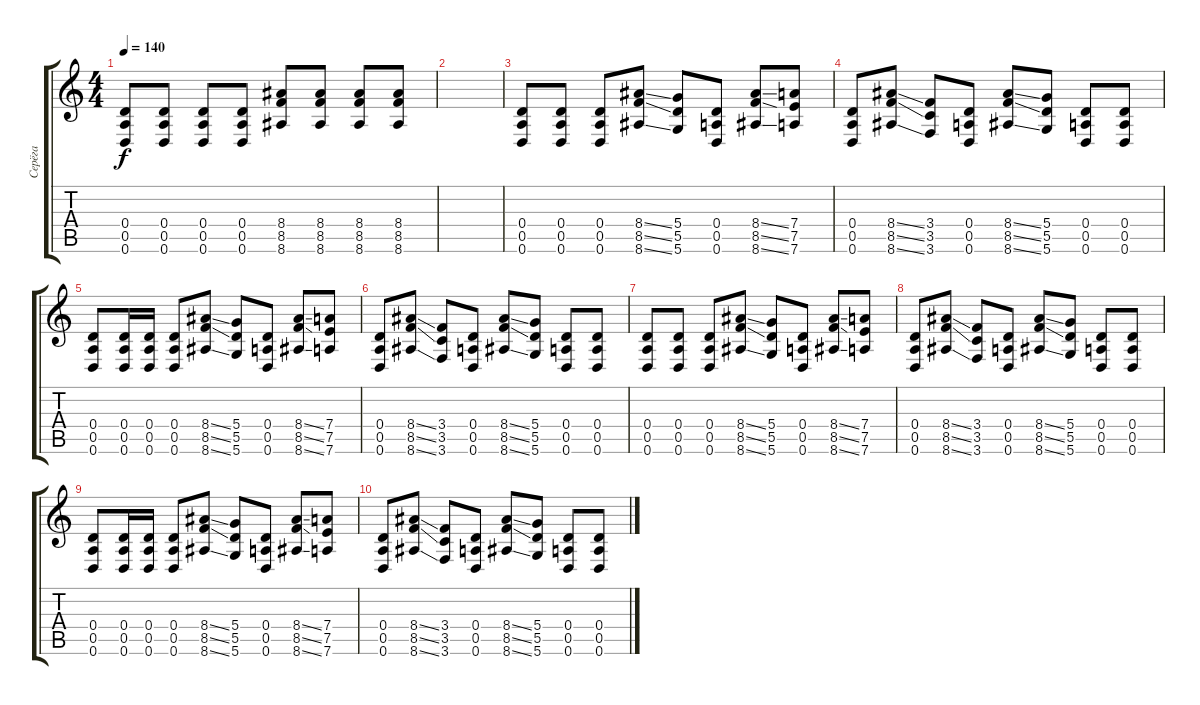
\track ("Серёга" "Серёга") {instrument distortionguitar}
\staff {score tabs}
\tuning (E4 B3 G3 D3 A2 D2) {hide}
\ts (4 4)
\tempo 140
\clef g2
\ks c
(0.4 0.5 0.6).8{dy f} (0.4 0.5 0.6).8 (0.4 0.5 0.6).8 (0.4 0.5 0.6).8 (8.4 8.5 8.6).8 (8.4 8.5 8.6).8 (8.4 8.5 8.6).8 (8.4 8.5 8.6).8 |
|
(0.4 0.5 0.6).8 (0.4 0.5 0.6).8 (0.4 0.5 0.6).8 (8.4{ss} 8.5{ss} 8.6{ss}).8 (5.4 5.5 5.6).8 (0.4 0.5 0.6).8 (8.4{ss} 8.5{ss} 8.6{ss}).8 (7.4 7.5 7.6).8 |
(0.4 0.5 0.6).8 (8.4{ss} 8.5{ss} 8.6{ss}).8 (3.4 3.5 3.6).8 (0.4 0.5 0.6).8 (8.4{ss} 8.5{ss} 8.6{ss}).8 (5.4 5.5 5.6).8 (0.4 0.5 0.6).8 (0.4 0.5 0.6).8 |
(0.4 0.5 0.6).8 (0.4 0.5 0.6).16 (0.4 0.5 0.6).16 (0.4 0.5 0.6).8 (8.4{ss} 8.5{ss} 8.6{ss}).8 (5.4 5.5 5.6).8 (0.4 0.5 0.6).8 (8.4{ss} 8.5{ss} 8.6{ss}).8 (7.4 7.5 7.6).8 |
(0.4 0.5 0.6).8 (8.4{ss} 8.5{ss} 8.6{ss}).8 (3.4 3.5 3.6).8 (0.4 0.5 0.6).8 (8.4{ss} 8.5{ss} 8.6{ss}).8 (5.4 5.5 5.6).8 (0.4 0.5 0.6).8 (0.4 0.5 0.6).8 |
(0.4 0.5 0.6).8 (0.4 0.5 0.6).8 (0.4 0.5 0.6).8 (8.4{ss} 8.5{ss} 8.6{ss}).8 (5.4 5.5 5.6).8 (0.4 0.5 0.6).8 (8.4{ss} 8.5{ss} 8.6{ss}).8 (7.4 7.5 7.6).8 |
(0.4 0.5 0.6).8 (8.4{ss} 8.5{ss} 8.6{ss}).8 (3.4 3.5 3.6).8 (0.4 0.5 0.6).8 (8.4{ss} 8.5{ss} 8.6{ss}).8 (5.4 5.5 5.6).8 (0.4 0.5 0.6).8 (0.4 0.5 0.6).8 |
(0.4 0.5 0.6).8 (0.4 0.5 0.6).16 (0.4 0.5 0.6).16 (0.4 0.5 0.6).8 (8.4{ss} 8.5{ss} 8.6{ss}).8 (5.4 5.5 5.6).8 (0.4 0.5 0.6).8 (8.4{ss} 8.5{ss} 8.6{ss}).8 (7.4 7.5 7.6).8 |
(0.4 0.5 0.6).8 (8.4{ss} 8.5{ss} 8.6{ss}).8 (3.4 3.5 3.6).8 (0.4 0.5 0.6).8 (8.4{ss} 8.5{ss} 8.6{ss}).8 (5.4 5.5 5.6).8 (0.4 0.5 0.6).8 (0.4 0.5 0.6).8
